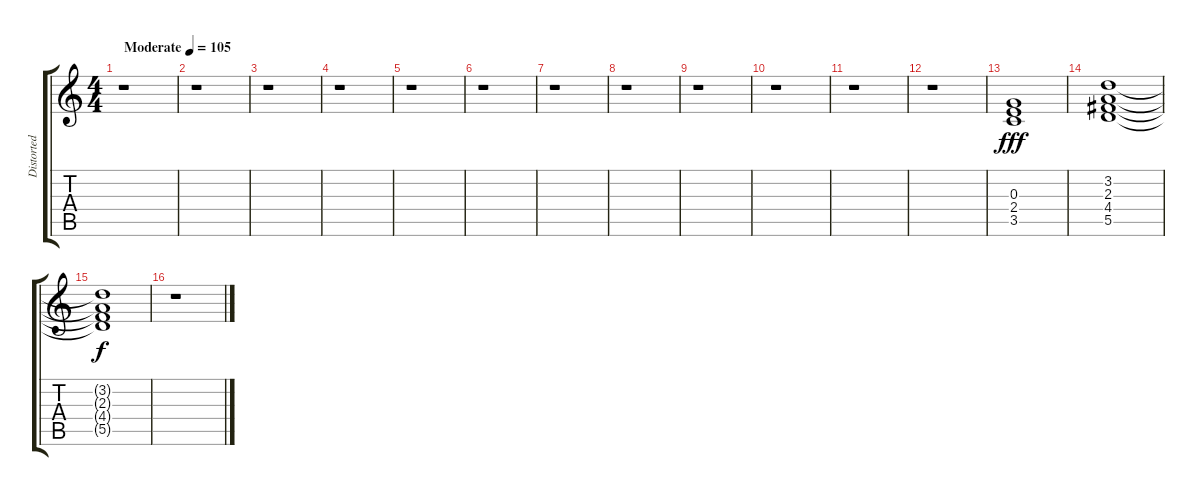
\track ("Distorted Guitar" "Distorted ") {instrument distortionguitar}
\staff {score tabs}
\tuning (E4 B3 G3 D3 A2 E2) {hide}
\ts (4 4)
\tempo (105 "Moderate")
\clef g2
\ks c
r.1{dy fff instrument distortionguitar} |
r.1 |
r.1 |
r.1 |
r.1 |
r.1 |
r.1 |
r.1 |
r.1 |
r.1 |
r.1 |
r.1 |
(0.3 2.4 3.5).1 |
(3.2 2.3 4.4 5.5).1{volume 11} |
(3.2{t} 2.3{t} 4.4{t} 5.5{t}).1{dy f} |
r.1
